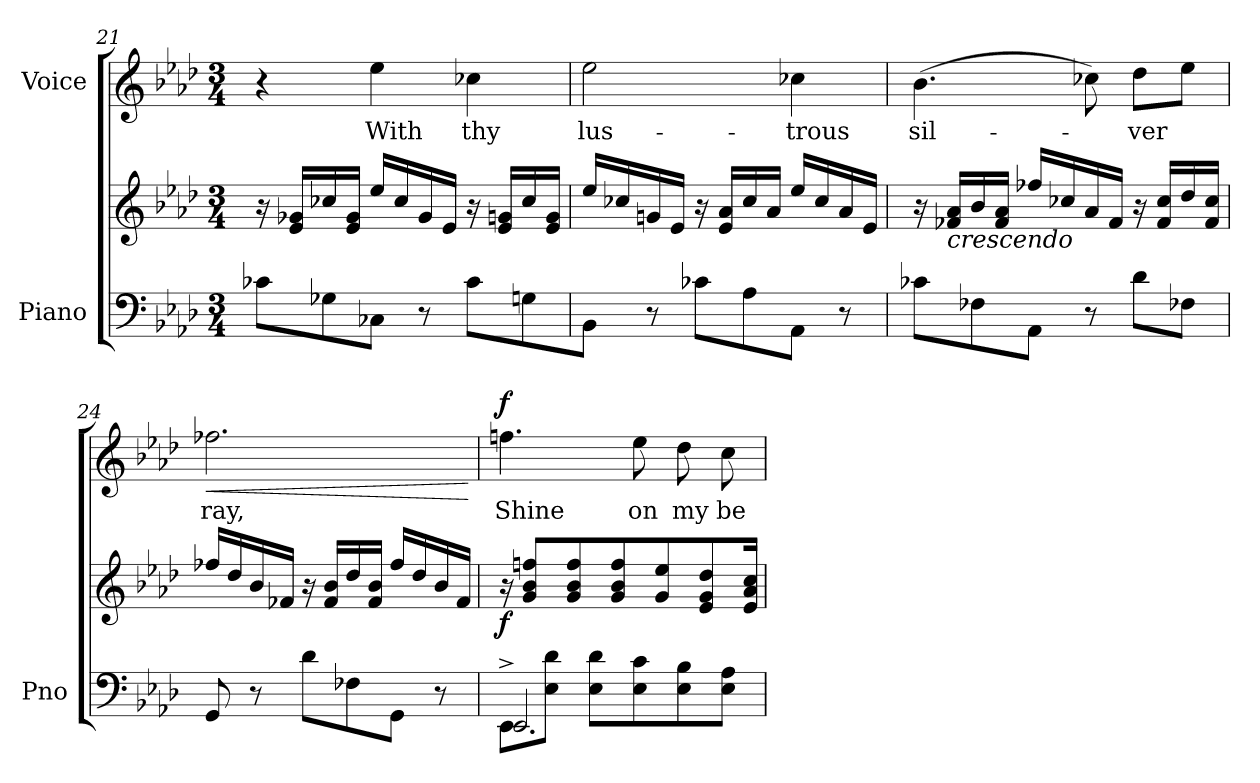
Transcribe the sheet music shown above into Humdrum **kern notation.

**kern	**kern	**dynam	**kern	**text	**dynam
*part2	*part2	*part2	*part1	*part1	*part1
*staff3	*staff2	*staff2/3	*staff1	*staff1	*staff1
*I"Piano	*	*	*I"Voice	*	*
*I'Pno	*	*	*	*	*
*clefF4	*clefG2	*	*clefG2	*	*
*k[b-e-a-d-]	*k[b-e-a-d-]	*	*k[b-e-a-d-]	*	*
*M3/4	*M3/4	*	*M3/4	*	*
=21	=21	=21	=21	=21	=21
8c-X\L	16r	.	4r	.	.
.	16e-/ 16g-X/LL	.	.	.	.
8G-X\	16cc-X/	.	.	.	.
.	16e-/ 16g-/JJ	.	.	.	.
8C-X\J	16ee-/LL	.	4ee-\	With	.
.	16cc-/	.	.	.	.
8r	16g-/	.	.	.	.
.	16e-/JJ	.	.	.	.
8c-\L	16r	.	4cc-X\	thy	.
.	16e-/ 16gn/LL	.	.	.	.
8Gn\	16cc-/	.	.	.	.
.	16e-/ 16g/JJ	.	.	.	.
=22	=22	=22	=22	=22	=22
8BB-\J	16ee-/LL	.	2ee-\	lus-	.
.	16cc-X/	.	.	.	.
8r	16gn/	.	.	.	.
.	16e-/JJ	.	.	.	.
8c-X\L	16r	.	.	.	.
.	16e-/ 16a-/LL	.	.	.	.
8A-\	16cc-/	.	.	.	.
.	16a-/JJ	.	.	.	.
8AA-\J	16ee-/LL	.	4cc-X\	-trous	.
.	16cc-/	.	.	.	.
8r	16a-/	.	.	.	.
.	16e-/JJ	.	.	.	.
=23	=23	=23	=23	=23	=23
8c-X\L	16r	.	(4.b-\	sil-	.
!	!LO:TX:b:i:t=crescendo	!	!	!	!
.	16f-X/ 16a-/LL	.	.	.	.
8F-X\	16b-/	.	.	.	.
.	16f-/ 16a-/JJ	.	.	.	.
8AA-\J	16ff-X/LL	.	.	.	.
.	16cc-X/	.	.	.	.
8r	16a-/	.	8cc-X\)	.	.
.	16f-/JJ	.	.	.	.
8d-\L	16r	.	8dd-\L	-ver	.
.	16f-/ 16cc-/LL	.	.	.	.
8F-X\J	16dd-/	.	8ee-\J	.	.
.	16f-/ 16cc-/JJ	.	.	.	.
=24	=24	=24	=24	=24	=24
!	!	!	!	!	!LO:HP:b
8GG/	16ff-X/LL	.	2.ff-X\	ray,	<
.	16dd-/	.	.	.	.
8r	16b-/	.	.	.	.
.	16f-X/JJ	.	.	.	.
8d-\L	16r	.	.	.	.
.	16f-/ 16b-/LL	.	.	.	.
8F-X\	16dd-/	.	.	.	.
.	16f-/ 16b-/JJ	.	.	.	.
8GG\J	16ff-/LL	.	.	.	.
.	16dd-/	.	.	.	.
8r	16b-/	.	.	.	.
.	16f-/JJ	.	.	.	.
.	.	.	.	.	[
=25	=25	=25	=25	=25	=25
!LO:N:head=open	!	!LO:DY:b	!	!	!LO:DY:a
*^	*	*	*	*	*
8EE-^>\L	2.EE-/	16r	f	4.ffn\	Shine	f
.	.	8g/ 8b-/ 8ffn/L	.	.	.	.
8E-\ 8d-\J	.	.	.	.	.	.
.	.	8g/ 8b-/ 8ff/	.	.	.	.
8E-\ 8d-\L	.	.	.	.	.	.
.	.	8g/ 8b-/ 8ff/	.	.	.	.
8E-\ 8c\	.	.	.	8ee-\	on	.
.	.	8g/ 8ee-/	.	.	.	.
8E-\ 8B-\	.	.	.	8dd-\	my	.
.	.	8e-/ 8g/ 8dd-/	.	.	.	.
8E-\ 8A-\J	.	.	.	8cc\	be-	.
.	.	16e-/ 16a-/ 16cc/Jk	.	.	.	.
*v	*v	*	*	*	*	*
=	=	=	=	=	=
*-	*-	*-	*-	*-	*-
